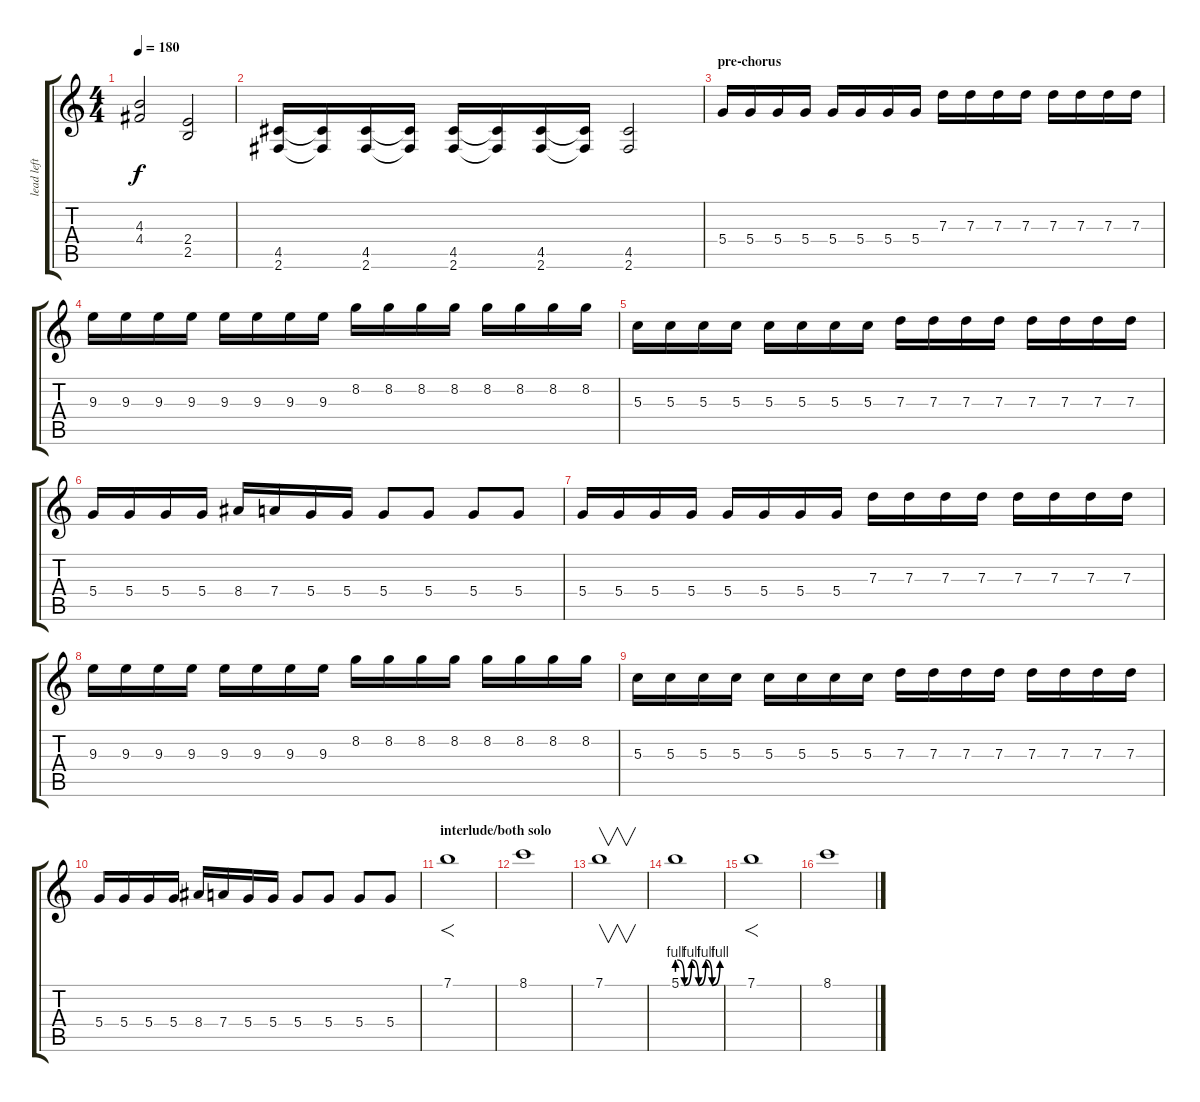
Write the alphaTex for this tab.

\track ("lead left" "lead left") {instrument distortionguitar}
\staff {score tabs}
\tuning (E4 B3 G3 D3 A2 E2) {hide}
\ts (4 4)
\tempo 180
\clef g2
\ks c
(4.3 4.4).2{dy f} (2.4 2.5).2 |
(4.5 2.6).16 (4.5{t} 2.6{t}).16 (4.5 2.6).16 (4.5{t} 2.6{t}).16 (4.5 2.6).16 (4.5{t} 2.6{t}).16 (4.5 2.6).16 (4.5{t} 2.6{t}).16 (4.5 2.6).2 |
\section ("" "pre-chorus")
5.4.16 5.4.16 5.4.16 5.4.16 5.4.16 5.4.16 5.4.16 5.4.16 7.3.16 7.3.16 7.3.16 7.3.16 7.3.16 7.3.16 7.3.16 7.3.16 |
9.3.16 9.3.16 9.3.16 9.3.16 9.3.16 9.3.16 9.3.16 9.3.16 8.2.16 8.2.16 8.2.16 8.2.16 8.2.16 8.2.16 8.2.16 8.2.16 |
5.3.16 5.3.16 5.3.16 5.3.16 5.3.16 5.3.16 5.3.16 5.3.16 7.3.16 7.3.16 7.3.16 7.3.16 7.3.16 7.3.16 7.3.16 7.3.16 |
5.4.16 5.4.16 5.4.16 5.4.16 8.4.16 7.4.16 5.4.16 5.4.16 5.4.8 5.4.8 5.4.8 5.4.8 |
5.4.16 5.4.16 5.4.16 5.4.16 5.4.16 5.4.16 5.4.16 5.4.16 7.3.16 7.3.16 7.3.16 7.3.16 7.3.16 7.3.16 7.3.16 7.3.16 |
9.3.16 9.3.16 9.3.16 9.3.16 9.3.16 9.3.16 9.3.16 9.3.16 8.2.16 8.2.16 8.2.16 8.2.16 8.2.16 8.2.16 8.2.16 8.2.16 |
5.3.16 5.3.16 5.3.16 5.3.16 5.3.16 5.3.16 5.3.16 5.3.16 7.3.16 7.3.16 7.3.16 7.3.16 7.3.16 7.3.16 7.3.16 7.3.16 |
5.4.16 5.4.16 5.4.16 5.4.16 8.4.16 7.4.16 5.4.16 5.4.16 5.4.8 5.4.8 5.4.8 5.4.8 |
\section ("" "interlude/both solo")
7.1.1{f} |
8.1.1 |
7.1.1{v} |
5.1{be (custom 0 4 10 0 20 4 30 0 40 4 49 0 60 4)}.1 |
7.1.1{f} |
8.1.1
